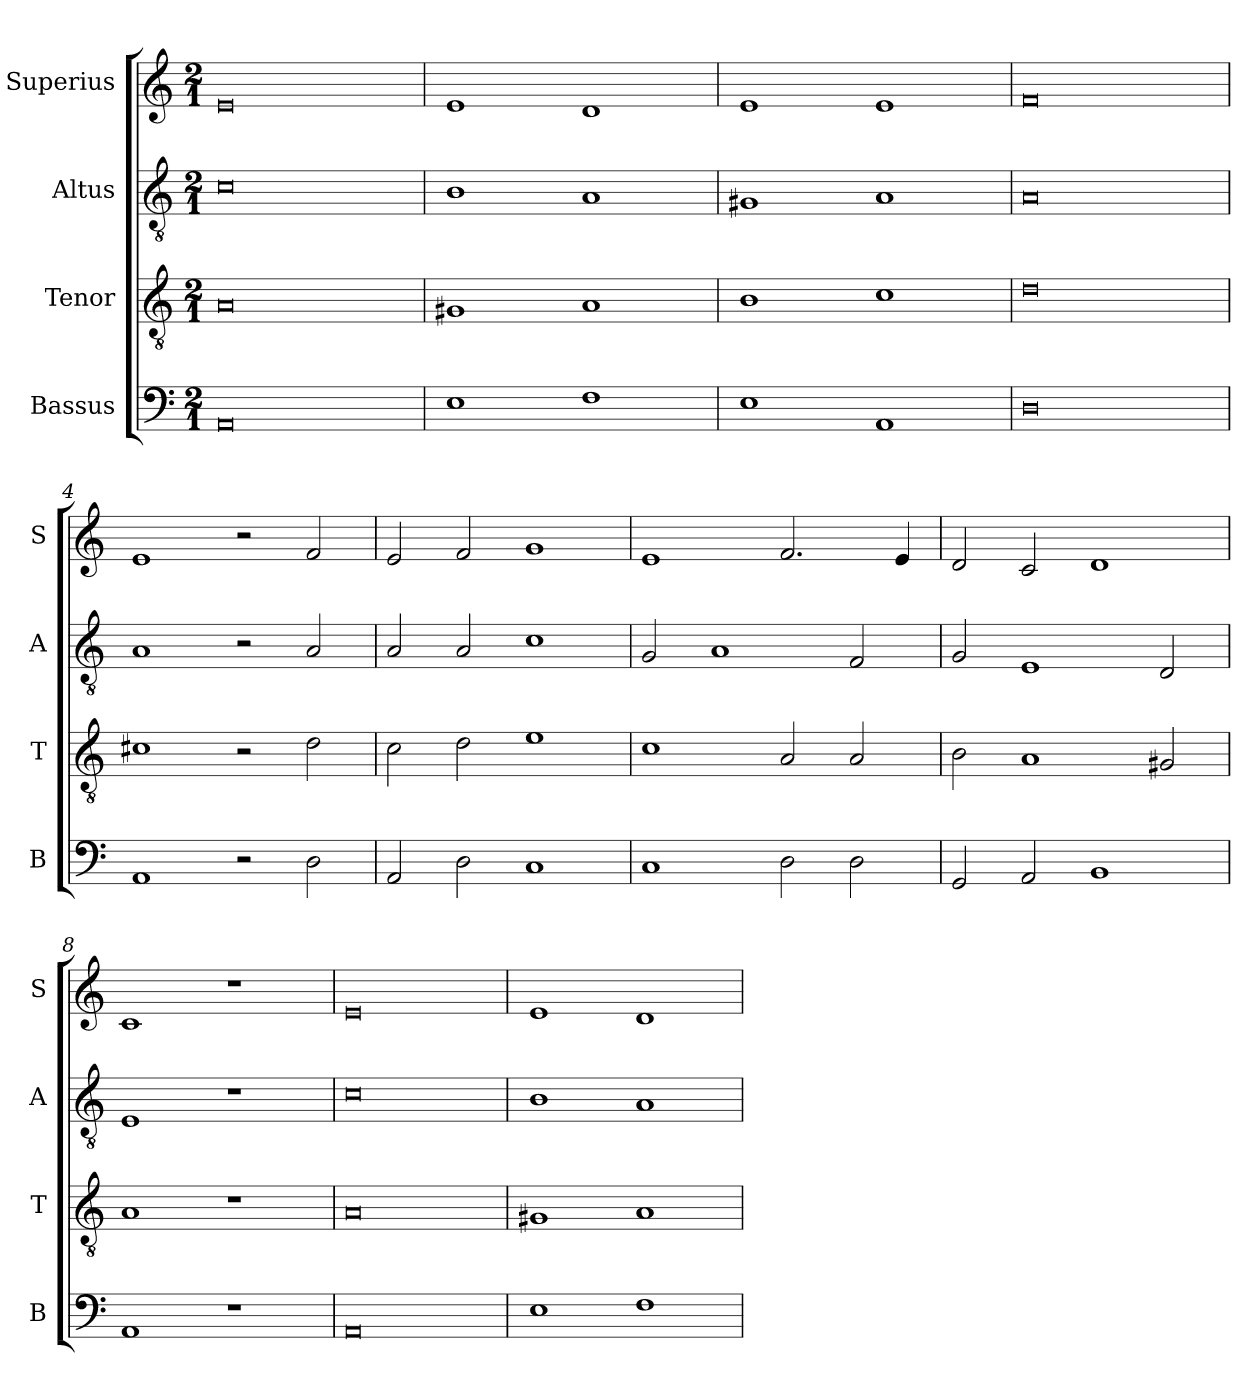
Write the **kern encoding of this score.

**kern	**kern	**kern	**kern
*part4	*part3	*part2	*part1
*staff4	*staff3	*staff2	*staff1
*I"Bassus	*I"Tenor	*I"Altus	*I"Superius
*I'B	*I'T	*I'A	*I'S
*clefF4	*clefGv2	*clefGv2	*clefG2
*k[]	*k[]	*k[]	*k[]
*C:	*C:	*C:	*C:
*M2/1	*M2/1	*M2/1	*M2/1
=	=	=	=
0AA	0A	0c	0e
=1	=1	=1	=1
1E	1G#X	1B	1e
1F	1A	1A	1d
=2	=2	=2	=2
1E	1B	1G#X	1e
1AA	1c	1A	1e
=3	=3	=3	=3
0D	0d	0A	0f
=4	=4	=4	=4
1AA	1c#X	1A	1e
2r	2r	2r	2r
2D	2d	2A	2f
=5	=5	=5	=5
2AA	2c	2A	2e
2D	2d	2A	2f
1C	1e	1c	1g
=6	=6	=6	=6
1C	1c	2G	1e
.	.	1A	.
2D	2A	.	2.f
2D	2A	2F	.
.	.	.	4e
=7	=7	=7	=7
2GG	2B	2G	2d
2AA	1A	1E	2c
1BB	.	.	1d
.	2G#X	2D	.
=8	=8	=8	=8
1AA	1A	1E	1c
1r	1r	1r	1r
=9	=9	=9	=9
0AA	0A	0c	0e
=10	=10	=10	=10
1E	1G#X	1B	1e
1F	1A	1A	1d
=	=	=	=
*-	*-	*-	*-
